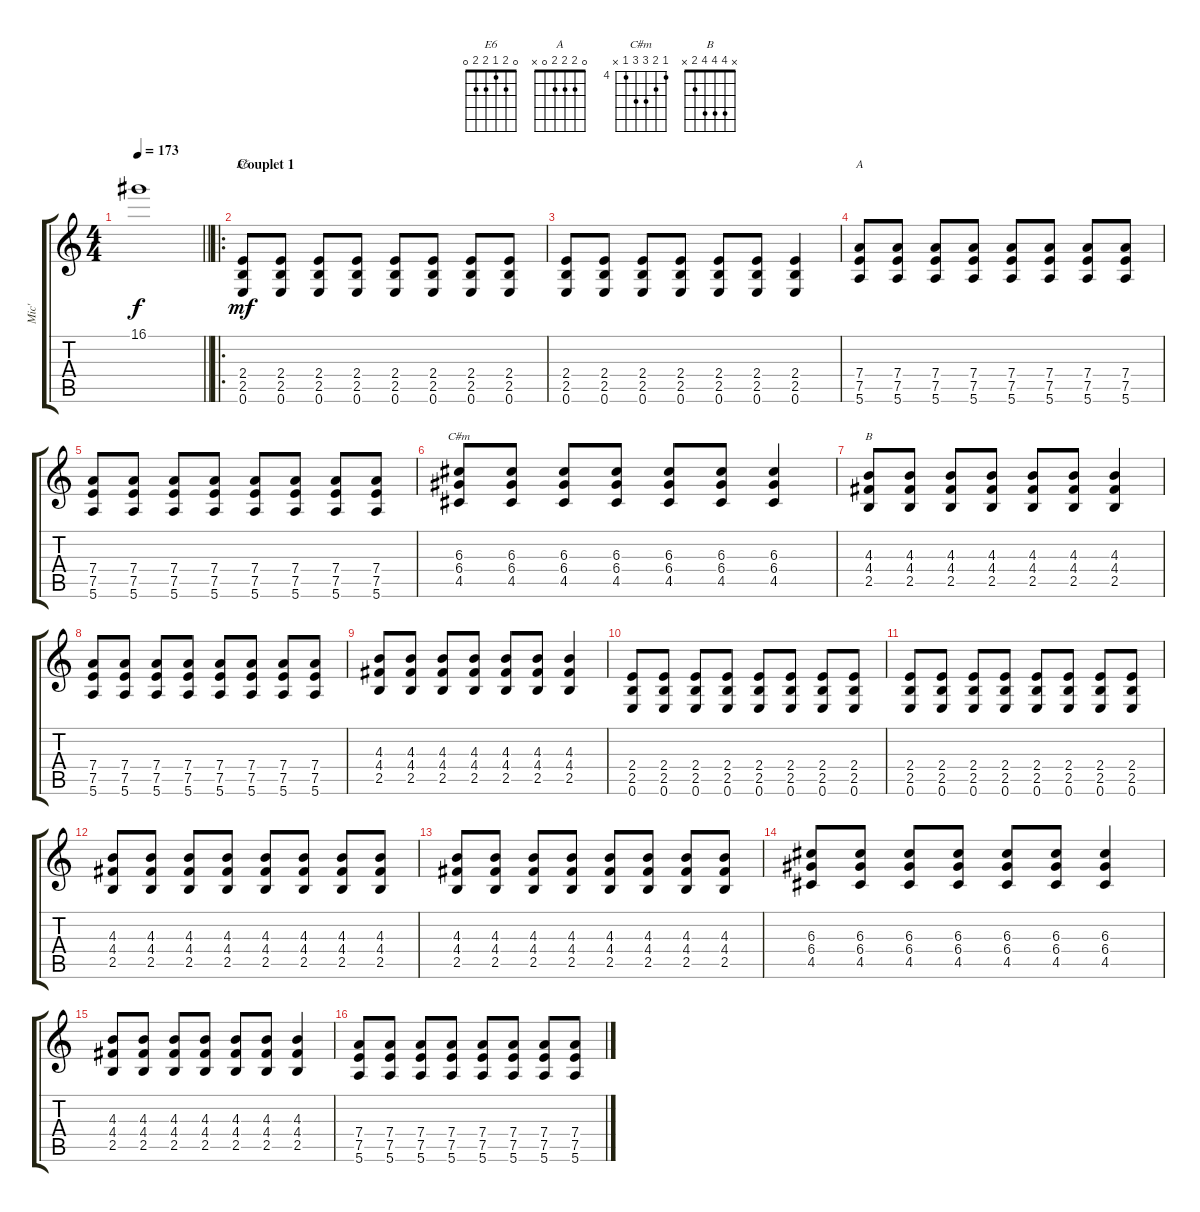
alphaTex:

\track ("Mic'" "Mic'") {instrument overdrivenguitar}
\staff {score tabs}
\tuning (E4 B3 G3 D3 A2 E2) {hide}
\chord ("E6" 0 2 1 2 2 0)
\chord ("A" 0 2 2 2 0 x)
\chord ("C#m" 4 5 6 6 4 x) {firstfret 4}
\chord ("B" x 4 4 4 2 x)
\ts (4 4)
\tempo 173
\clef g2
\barLineRight lightlight
\ks c
16.1{t}.1{dy f} |
\ro
\section ("" "Couplet 1")
(2.4 2.5 0.6).8{ch "E6" dy mf volume 10} (2.4 2.5 0.6).8 (2.4 2.5 0.6).8 (2.4 2.5 0.6).8 (2.4 2.5 0.6).8 (2.4 2.5 0.6).8 (2.4 2.5 0.6).8 (2.4 2.5 0.6).8 |
(2.4 2.5 0.6).8 (2.4 2.5 0.6).8 (2.4 2.5 0.6).8 (2.4 2.5 0.6).8 (2.4 2.5 0.6).8 (2.4 2.5 0.6).8 (2.4 2.5 0.6).4 |
(7.4 7.5 5.6).8{ch "A"} (7.4 7.5 5.6).8 (7.4 7.5 5.6).8 (7.4 7.5 5.6).8 (7.4 7.5 5.6).8 (7.4 7.5 5.6).8 (7.4 7.5 5.6).8 (7.4 7.5 5.6).8 |
(7.4 7.5 5.6).8 (7.4 7.5 5.6).8 (7.4 7.5 5.6).8 (7.4 7.5 5.6).8 (7.4 7.5 5.6).8 (7.4 7.5 5.6).8 (7.4 7.5 5.6).8 (7.4 7.5 5.6).8 |
(6.3 6.4 4.5).8{ch "C#m"} (6.3 6.4 4.5).8 (6.3 6.4 4.5).8 (6.3 6.4 4.5).8 (6.3 6.4 4.5).8 (6.3 6.4 4.5).8 (6.3 6.4 4.5).4 |
(4.3 4.4 2.5).8{ch "B"} (4.3 4.4 2.5).8 (4.3 4.4 2.5).8 (4.3 4.4 2.5).8 (4.3 4.4 2.5).8 (4.3 4.4 2.5).8 (4.3 4.4 2.5).4 |
(7.4 7.5 5.6).8 (7.4 7.5 5.6).8 (7.4 7.5 5.6).8 (7.4 7.5 5.6).8 (7.4 7.5 5.6).8 (7.4 7.5 5.6).8 (7.4 7.5 5.6).8 (7.4 7.5 5.6).8 |
(4.3 4.4 2.5).8 (4.3 4.4 2.5).8 (4.3 4.4 2.5).8 (4.3 4.4 2.5).8 (4.3 4.4 2.5).8 (4.3 4.4 2.5).8 (4.3 4.4 2.5).4 |
(2.4 2.5 0.6).8{volume 10} (2.4 2.5 0.6).8 (2.4 2.5 0.6).8 (2.4 2.5 0.6).8 (2.4 2.5 0.6).8 (2.4 2.5 0.6).8 (2.4 2.5 0.6).8 (2.4 2.5 0.6).8 |
(2.4 2.5 0.6).8{volume 10} (2.4 2.5 0.6).8 (2.4 2.5 0.6).8 (2.4 2.5 0.6).8 (2.4 2.5 0.6).8 (2.4 2.5 0.6).8 (2.4 2.5 0.6).8 (2.4 2.5 0.6).8 |
(4.3 4.4 2.5).8 (4.3 4.4 2.5).8 (4.3 4.4 2.5).8 (4.3 4.4 2.5).8 (4.3 4.4 2.5).8 (4.3 4.4 2.5).8 (4.3 4.4 2.5).8 (4.3 4.4 2.5).8 |
(4.3 4.4 2.5).8 (4.3 4.4 2.5).8 (4.3 4.4 2.5).8 (4.3 4.4 2.5).8 (4.3 4.4 2.5).8 (4.3 4.4 2.5).8 (4.3 4.4 2.5).8 (4.3 4.4 2.5).8 |
(6.3 6.4 4.5).8 (6.3 6.4 4.5).8 (6.3 6.4 4.5).8 (6.3 6.4 4.5).8 (6.3 6.4 4.5).8 (6.3 6.4 4.5).8 (6.3 6.4 4.5).4 |
(4.3 4.4 2.5).8 (4.3 4.4 2.5).8 (4.3 4.4 2.5).8 (4.3 4.4 2.5).8 (4.3 4.4 2.5).8 (4.3 4.4 2.5).8 (4.3 4.4 2.5).4 |
(7.4 7.5 5.6).8 (7.4 7.5 5.6).8 (7.4 7.5 5.6).8 (7.4 7.5 5.6).8 (7.4 7.5 5.6).8 (7.4 7.5 5.6).8 (7.4 7.5 5.6).8 (7.4 7.5 5.6).8
